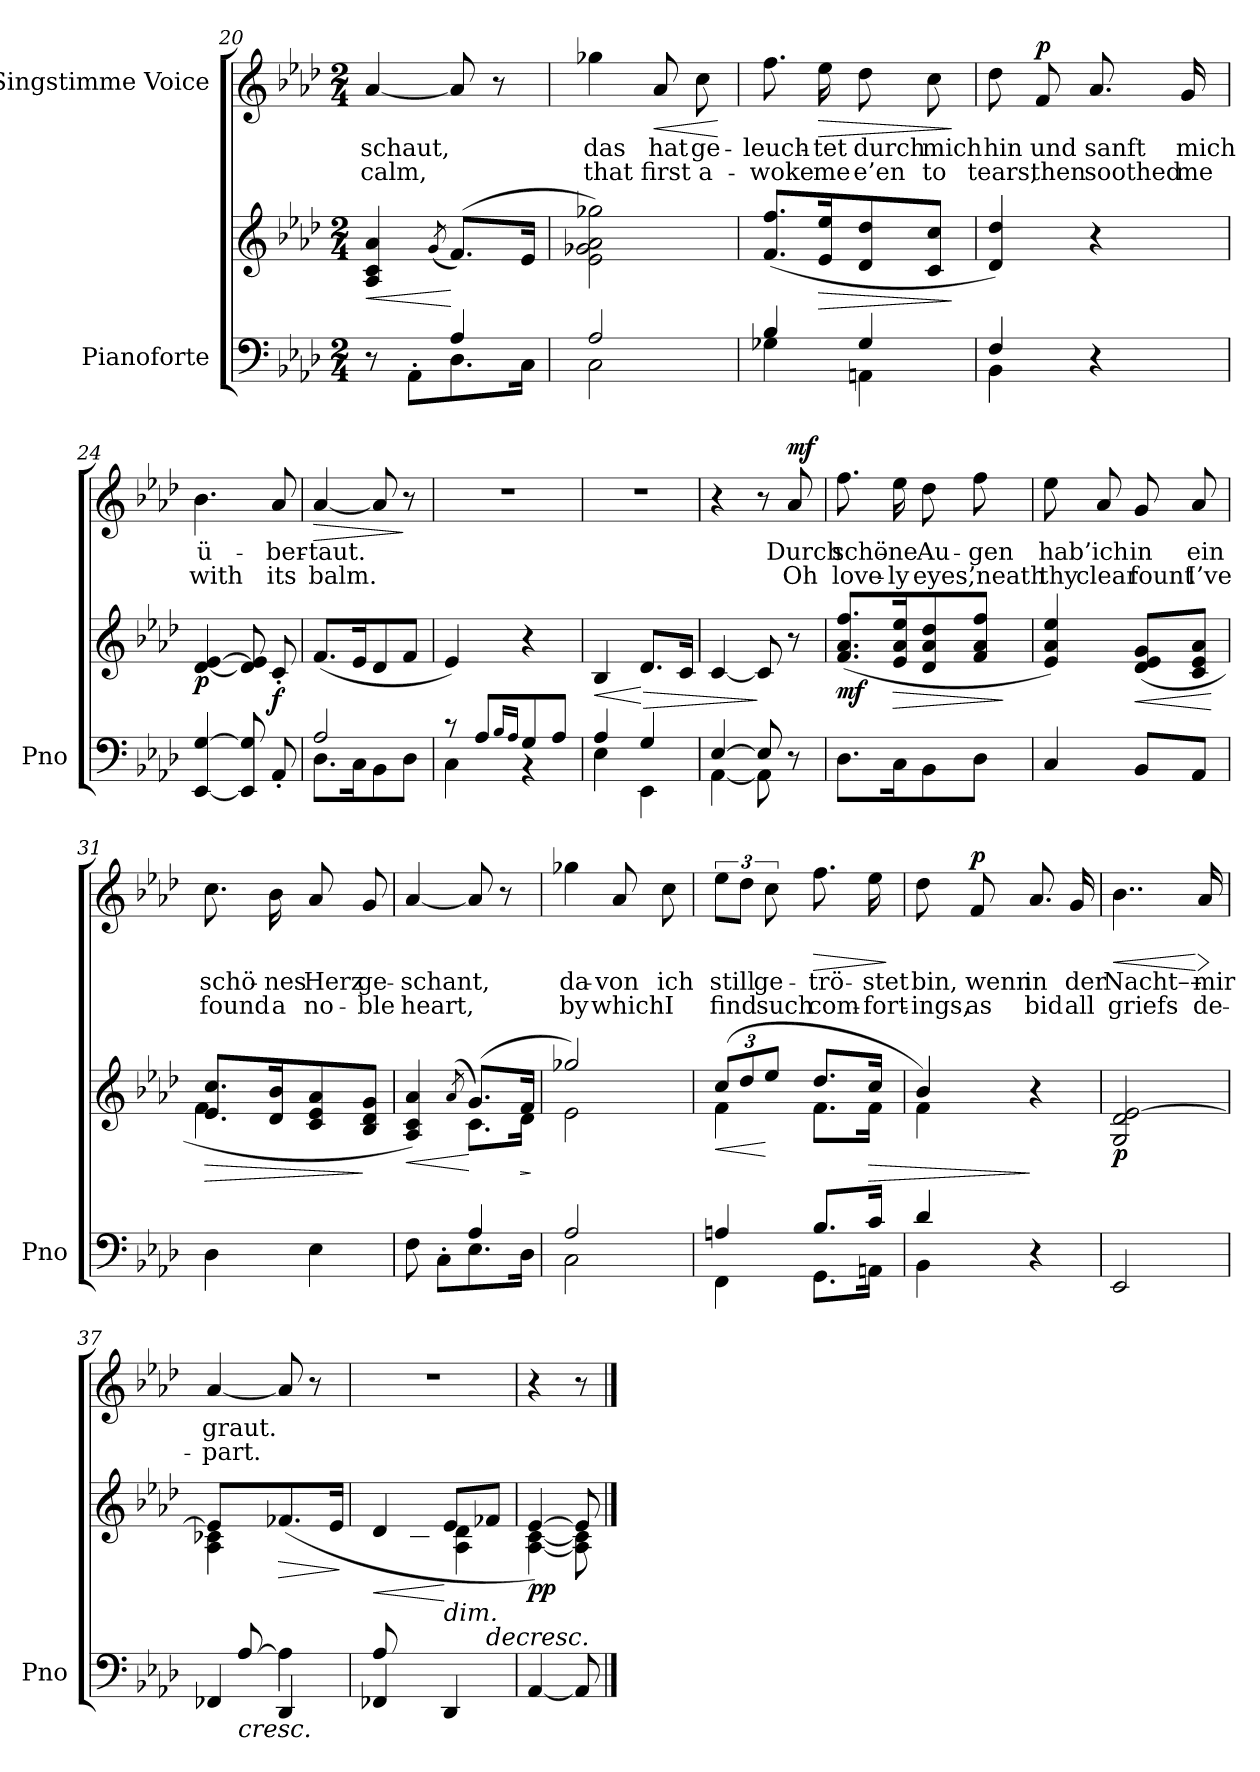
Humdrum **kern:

**kern	**kern	**dynam	**kern	**text	**text	**dynam
*part2	*part2	*part2	*part1	*part1	*part1	*part1
*staff3	*staff2	*staff2/3	*staff1	*staff1	*staff1	*staff1
*I"Pianoforte	*	*	*I"Singstimme Voice	*	*	*
*I'Pno	*	*	*	*	*	*
*clefF4	*clefG2	*	*clefG2	*	*	*
*k[b-e-a-d-]	*k[b-e-a-d-]	*	*k[b-e-a-d-]	*	*	*
*M2/4	*M2/4	*	*M2/4	*	*	*
=20	=20	=20	=20	=20	=20	=20
*^	*	*	*	*	*	*
!	!	!	!LO:HP:b	!	!	!	!
4ryy	8r	4A-/ 4c/ 4a-/	<	[4a-/	-schaut,	calm,	.
.	8AA-'>\L	.	.	.	.	.	.
.	.	(8qg/	.	.	.	.	.
4A-/	8.D-\	(>8.f/L)	[	8a-/]	.	.	.
.	.	.	.	8r	.	.	.
.	16C\Jk	16e-/Jk	.	.	.	.	.
=21	=21	=21	=21	=21	=21	=21	=21
2A-/	2C\	2e-\ 2g-X\ 2a-\ 2gg-X\)	.	4gg-X\	das	that	.
!	!	!	!	!	!	!	!LO:HP:b
.	.	.	.	8a-/	hat	first	<
.	.	.	.	8cc\	ge-	a-	.
*v	*v	*	*	*	*	*	*
.	.	.	.	.	.	[
=22	=22	=22	=22	=22	=22	=22
*^	*	*	*	*	*	*
4B-/	4G-X\	(>8.f/ 8.ff/L	.	8.ff\	-leuch-	-woke	.
!	!	!	!LO:HP:b	!	!	!	!LO:HP:b
.	.	16e-/ 16ee-/K	>	16ee-\	-tet	me	>
4G-/	4AAn\	8d-/ 8dd-/	.	8dd-\	durch	e’en	.
.	.	8c/ 8cc/J	.	8cc\	mich	to	.
*v	*v	*	*	*	*	*	*
.	.	]	.	.	.	]
=23	=23	=23	=23	=23	=23	=23
*^	*	*	*	*	*	*
4F/	4BB-\	4d-/ 4dd-/)	.	8dd-\	hin	tears,	.
!	!	!	!	!	!	!	!LO:DY:a
.	.	.	.	8f/	und	then	p
4r	4ryy	4r	.	8.a-/	sanft	soothed	.
.	.	.	.	16g/	mich	me	.
*v	*v	*	*	*	*	*	*
=24	=24	=24	=24	=24	=24	=24
!	!	!LO:DY:b	!	!	!	!
[4EE-/ [4G/	[4d-/ [4e-/	p	4.b-\	ü-	with	.
8EE-/] 8G/]	8d-/] 8e-/]	.	.	.	.	.
!	!	!LO:DY:b	!	!	!	!
8AA-'/	8c'/	f	8a-/	-ber-	its	.
=25	=25	=25	=25	=25	=25	=25
*^	*	*	*	*	*	*
!	!	!	!	!	!	!	!LO:HP:b
2A-/	8.D-\L	(>8.f/L	.	[4a-/	-taut.	balm.	>
.	16C\K	16e-/K	.	.	.	.	.
.	8BB-\	8d-/	.	8a-/]	.	.	.
.	8D-\J	8f/J	.	8r	.	.	]
=26	=26	=26	=26	=26	=26	=26	=26
8r	4C\	4e-/)	.	2r	.	.	.
(8A-/L	.	.	.	.	.	.	.
16qB-/LL	.	.	.	.	.	.	.
16qA-/JJ	.	.	.	.	.	.	.
8G/	4r	4r	.	.	.	.	.
8A-/J	.	.	.	.	.	.	.
=27	=27	=27	=27	=27	=27	=27	=27
!	!	!	!LO:HP:b	!	!	!	!
4A-/	4E-\	4B-/	<	2r	.	.	.
!	!	!	!LO:HP:n=1:b	!	!	!	!
4G/	4EE-\	8.d-/L	[ >	.	.	.	.
.	.	16c/Jk	.	.	.	.	.
=28	=28	=28	=28	=28	=28	=28	=28
[4E-/	[4AA-\	[4c/)	.	4r	.	.	.
8E-/]	8AA-\]	8c/]	]	8r	.	.	.
!	!	!	!	!	!	!	!LO:DY:a
8r	8ryy	8r	.	8a-/	Durch	Oh	mf
=29	=29	=29	=29	=29	=29	=29	=29
!	!	!	!LO:DY:b	!	!	!	!
*v	*v	*	*	*	*	*	*
8.D-\L	(>8.f/ 8.a-/ 8.ff/L	mf	8.ff\	schö-	love-	.
!	!	!LO:HP:b	!	!	!	!
16C\K	16e-/ 16a-/ 16ee-/K	>	16ee-\	-ne	-ly	.
8BB-\	8d-/ 8a-/ 8dd-/	.	8dd-\	Au-	eyes,	.
8D-\J	8f/ 8a-/ 8ff/J	.	8ff\	-gen	’neath	.
.	.	]	.	.	.	.
=30	=30	=30	=30	=30	=30	=30
4C/	4e-/ 4a-/ 4ee-/)	.	8ee-\	hab’	thy	.
.	.	.	8a-/	ich	clear	.
!	!	!LO:HP:b	!	!	!	!
8BB-/L	(8d-/ 8e-/ 8g/L	<	8g/	in	fount	.
8AA-/J	8c/ 8e-/ 8a-/J	.	8a-/	ein	I’ve	.
.	.	[	.	.	.	.
=31	=31	=31	=31	=31	=31	=31
!	!	!LO:HP:b	!	!	!	!
*	*^	*	*	*	*	*
4D-\	8.e-/ 8.cc/L	4f\	>	8.cc\	schö-	found	.
.	16d-/ 16b-/K	.	.	16b-\	-nes	a	.
4E-\	8c/ 8e-/ 8a-/	4ryy	.	8a-/	Herz	no-	.
.	8B-/ 8d-/ 8g/J	.	]	8g/	ge-	-ble	.
=32	=32	=32	=32	=32	=32	=32	=32
*^	*	*	*	*	*	*	*
!	!	!	!	!LO:HP:b	!	!	!	!
4ryy	8F\	4A-/ 4c/ 4a-/)	4ryy	<	[4a-/	-schant,	heart,	.
.	8C'>\L	.	.	.	.	.	.	.
.	.	(8qa-/	.	.	.	.	.	.
4A-/	8.E-\	(8.g/L)	8.c\L	[	8a-/]	.	.	.
.	.	.	.	.	8r	.	.	.
!	!	!	!	!LO:HP:b	!	!	!	!
.	16D-\Jk	16f/Jk	16d-\Jk	>	.	.	.	.
*v	*v	*	*	*	*	*	*	*
*	*v	*v	*	*	*	*	*
.	.	]	.	.	.	.
=33	=33	=33	=33	=33	=33	=33
*^	*^	*	*	*	*	*
2A-/	2C\	2gg-X/)	2e-\	.	4gg-X\	da-	by	.
.	.	.	.	.	8a-/	-von	which	.
.	.	.	.	.	8cc\	ich	I	.
=34	=34	=34	=34	=34	=34	=34	=34	=34
*	*	*Xbrackettup	*	*	*	*	*	*
!	!	!	!	!LO:HP:b	!	!	!	!
4An/	4FF\	(12cc/L	4f\	<	12ee-\L	still	find	.
.	.	12dd-/	.	.	12dd-\J	.	.	.
.	.	12ee-/J	.	[	12cc\	ge-	such	.
!	!	!	!	!	!	!	!	!LO:HP:b
8.B-/L	8.GG\L	8.dd-/L	8.f\L	.	8.ff\	-trö-	com-	>
!	!	!	!	!LO:HP:b	!	!	!	!
16c/Jk	16AAn\Jk	16cc/Jk	16f\Jk	>	16ee-\	-stet	-fort-	.
*v	*v	*	*	*	*	*	*	*
*	*v	*v	*	*	*	*	*
.	.	.	.	.	.	]
=35	=35	=35	=35	=35	=35	=35
*^	*^	*	*	*	*	*
4d-/	4BB-\	4b-/)	4f\	.	8dd-\	bin,	-ings,	.
!	!	!	!	!	!	!	!	!LO:DY:a
.	.	.	.	.	8f/	wenn	as	p
4r	4ryy	4r	4ryy	]	8.a-/	in	bid	.
.	.	.	.	.	16g/	der	all	.
*v	*v	*	*	*	*	*	*	*
*	*v	*v	*	*	*	*	*
=36	=36	=36	=36	=36	=36	=36
!	!	!LO:DY:b	!	!	!	!LO:HP:b
2EE-/	2G/ 2d-/ [2e-/	p	4..b-\	Nacht––	griefs	<
!	!	!	!	!	!	!LO:HP:n=1:b
.	.	.	16a-/	mir	de-	[ >
.	.	.	.	.	.	]
=37	=37	=37	=37	=37	=37	=37
*^	*^	*	*	*	*	*
*	*^	*	*	*	*	*	*	*
8ryy	4ryy	4FF-X/	8e-/L]	4A-\ 4c-X\	.	[4a-/	graut.	-part.	.
!	!	!	!	!	!LO:HP:b=2	!	!	!	!
[8A-/	.	.	8ryy	.	<	.	.	.	.
!	!	!	!	!	!LO:HP:b	!	!	!	!
4ryy	4A-\]	4DD-/	(8.f-X/	4ryy	>	8a-/]	.	.	.
.	.	.	.	.	.	8r	.	.	.
.	.	.	16e-/Jk	.	[	.	.	.	.
*v	*v	*v	*	*	*	*	*	*	*
*	*v	*v	*	*	*	*	*
.	.	]	.	.	.	.
=38	=38	=38	=38	=38	=38	=38
*^	*	*	*	*	*	*
!	!	!	!LO:HP:b	!	!	!	!
*	*	*^	*	*	*	*	*
8A-/L	4FF-X/	4d-/	8ryy	<	2r	.	.	.
4.ryy	.	.	8B--X\J	.	.	.	.	.
!	!	!LO:TX:b:i:t=dim.	!	!	!	!	!	!
.	4DD-/	8e-/L	4A-\ 4d-\	[	.	.	.	.
!	!	!	!	!LO:HP:b	!	!	!	!
.	.	8f-X/J	.	>	.	.	.	.
*v	*v	*	*	*	*	*	*	*
=39	=39	=39	=39	=39	=39	=39	=39
!	!	!	!LO:DY:b	!	!	!	!
[4AA-/	[4e-/)	[4A-\ [4c\	pp	4r	.	.	.
8AA-/]	8e-/]	8A-\] 8c\]	]	8r	.	.	.
*	*v	*v	*	*	*	*	*
==	==	==	==	==	==	==
*-	*-	*-	*-	*-	*-	*-
